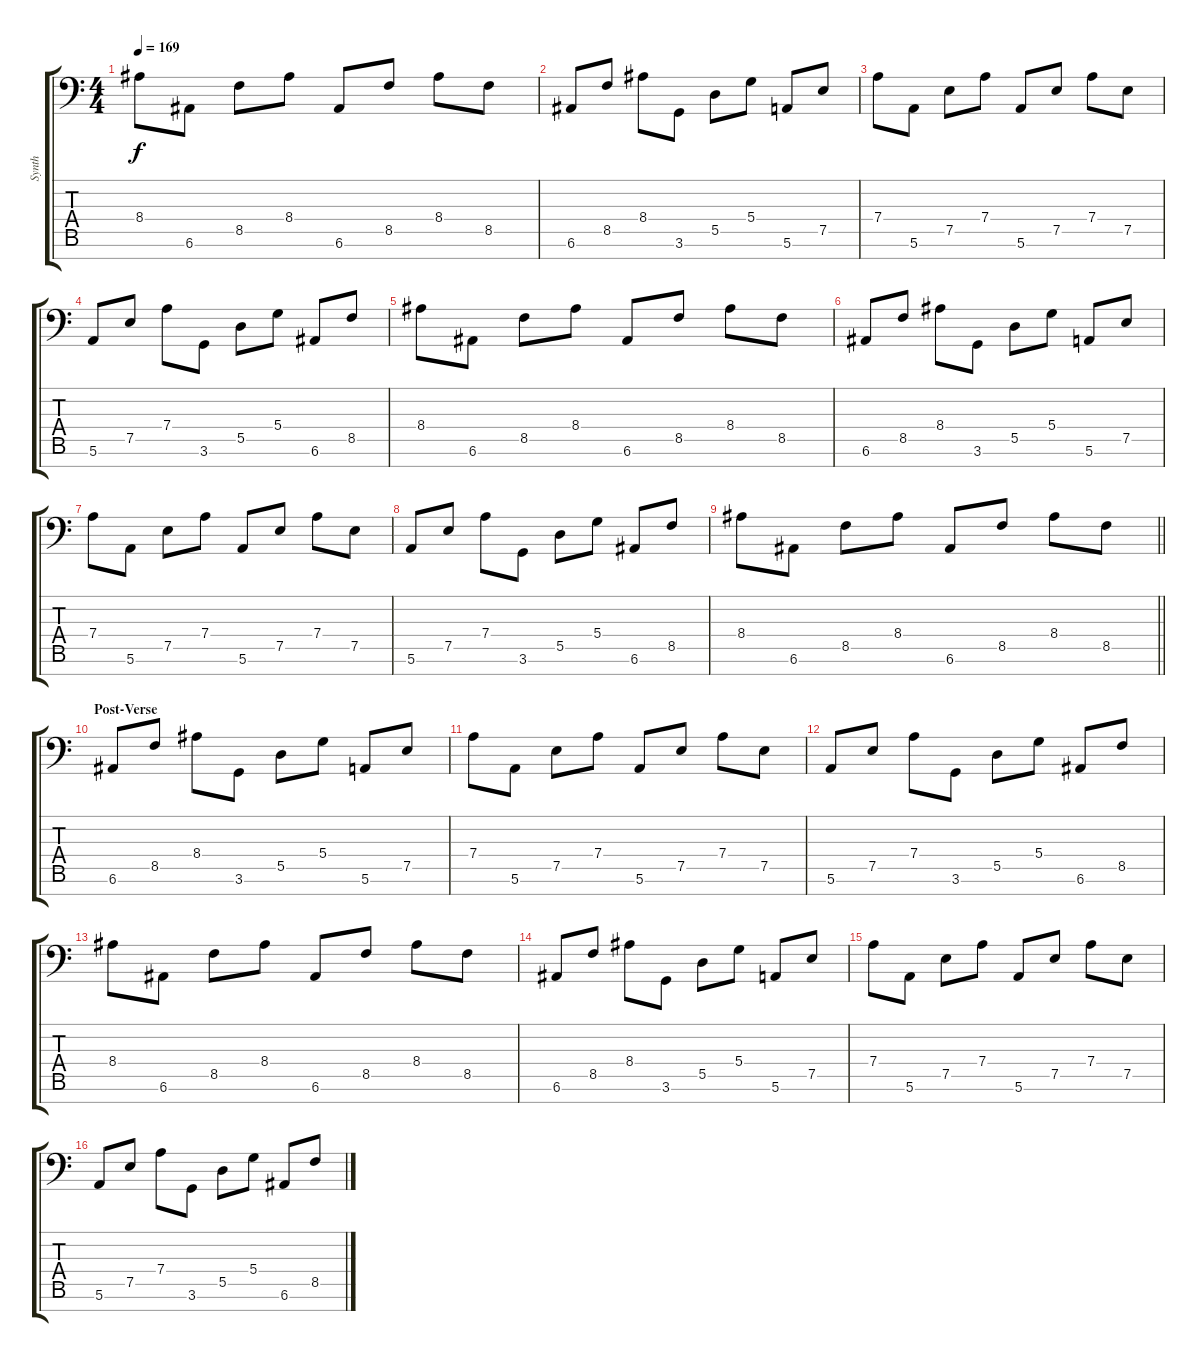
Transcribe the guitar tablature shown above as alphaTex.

\track ("Synth" "Synth") {instrument electricbasspick}
\staff {score tabs}
\tuning (E3 B2 G2 D2 A1 E1 A0) {hide}
\ts (4 4)
\tempo 169
\clef f4
\ks c
8.4.8{dy f} 6.6.8 8.5.8 8.4.8 6.6.8 8.5.8 8.4.8 8.5.8 |
6.6.8 8.5.8 8.4.8 3.6.8 5.5.8 5.4.8 5.6.8 7.5.8 |
7.4.8 5.6.8 7.5.8 7.4.8 5.6.8 7.5.8 7.4.8 7.5.8 |
5.6.8 7.5.8 7.4.8 3.6.8 5.5.8 5.4.8 6.6.8 8.5.8 |
8.4.8 6.6.8 8.5.8 8.4.8 6.6.8 8.5.8 8.4.8 8.5.8 |
6.6.8 8.5.8 8.4.8 3.6.8 5.5.8 5.4.8 5.6.8 7.5.8 |
7.4.8 5.6.8 7.5.8 7.4.8 5.6.8 7.5.8 7.4.8 7.5.8 |
5.6.8 7.5.8 7.4.8 3.6.8 5.5.8 5.4.8 6.6.8 8.5.8 |
\barLineRight lightlight
8.4.8 6.6.8 8.5.8 8.4.8 6.6.8 8.5.8 8.4.8 8.5.8 |
\section ("" "Post-Verse")
6.6.8 8.5.8 8.4.8 3.6.8 5.5.8 5.4.8 5.6.8 7.5.8 |
7.4.8 5.6.8 7.5.8 7.4.8 5.6.8 7.5.8 7.4.8 7.5.8 |
5.6.8 7.5.8 7.4.8 3.6.8 5.5.8 5.4.8 6.6.8 8.5.8 |
8.4.8 6.6.8 8.5.8 8.4.8 6.6.8 8.5.8 8.4.8 8.5.8 |
6.6.8 8.5.8 8.4.8 3.6.8 5.5.8 5.4.8 5.6.8 7.5.8 |
7.4.8 5.6.8 7.5.8 7.4.8 5.6.8 7.5.8 7.4.8 7.5.8 |
5.6.8 7.5.8 7.4.8 3.6.8 5.5.8 5.4.8 6.6.8 8.5.8
